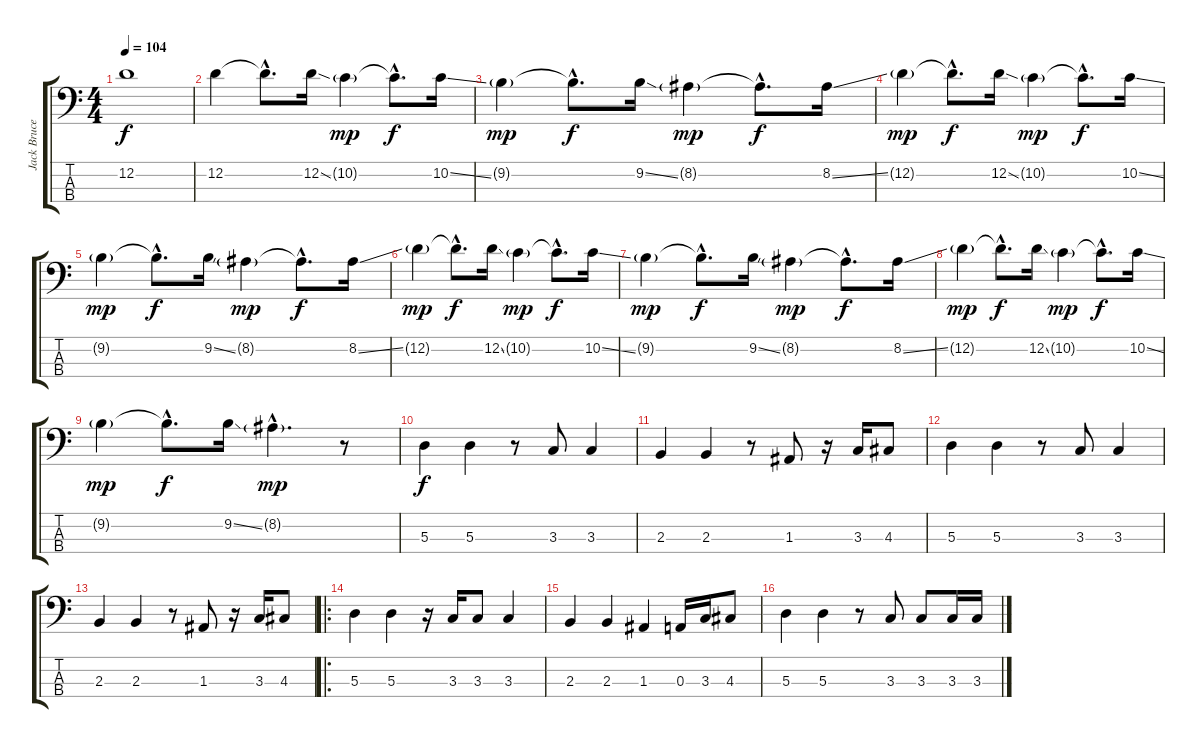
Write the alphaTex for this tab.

\track ("Jack Bruce" "Jack Bruce") {instrument electricbassfinger}
\staff {score tabs}
\tuning (G2 D2 A1 E1) {hide}
\ts (4 4)
\tempo 104
\clef f4
\ks c
12.2.1{dy f instrument electricbassfinger} |
12.2.4 12.2{hac t}.8{d} 12.2{ss}.16 10.2{g}.4{dy mp} 10.2{hac t}.8{d dy f} 10.2{ss}.16 |
9.2{g}.4{dy mp} 9.2{hac t}.8{d dy f} 9.2{ss}.16 8.2{g}.4{dy mp} 8.2{hac t}.8{d dy f} 8.2{ss}.16 |
12.2{g}.4{dy mp} 12.2{hac t}.8{d dy f} 12.2{ss}.16 10.2{g}.4{dy mp} 10.2{hac t}.8{d dy f} 10.2{ss}.16 |
9.2{g}.4{dy mp} 9.2{hac t}.8{d dy f} 9.2{ss}.16 8.2{g}.4{dy mp} 8.2{hac t}.8{d dy f} 8.2{ss}.16 |
12.2{g}.4{dy mp} 12.2{hac t}.8{d dy f} 12.2{ss}.16 10.2{g}.4{dy mp} 10.2{hac t}.8{d dy f} 10.2{ss}.16 |
9.2{g}.4{dy mp} 9.2{hac t}.8{d dy f} 9.2{ss}.16 8.2{g}.4{dy mp} 8.2{hac t}.8{d dy f} 8.2{ss}.16 |
12.2{g}.4{dy mp} 12.2{hac t}.8{d dy f} 12.2{ss}.16 10.2{g}.4{dy mp} 10.2{hac t}.8{d dy f} 10.2{ss}.16 |
9.2{g}.4{dy mp} 9.2{hac t}.8{d dy f} 9.2{ss}.16 8.2{g hac}.4{d dy mp} r.8 |
5.3.4{dy f} 5.3.4 r.8 3.3.8 3.3.4 |
2.3.4 2.3.4 r.8 1.3.8 r.16 3.3.16 4.3.8 |
5.3.4 5.3.4 r.8 3.3.8 3.3.4 |
2.3.4 2.3.4 r.8 1.3.8 r.16 3.3.16 4.3.8 |
\ro
5.3.4 5.3.4 r.16 3.3.16 3.3.8 3.3.4 |
2.3.4 2.3.4 1.3.4 0.3.16 3.3.16 4.3.8 |
5.3.4 5.3.4 r.8 3.3.8 3.3.8 3.3.16 3.3.16
